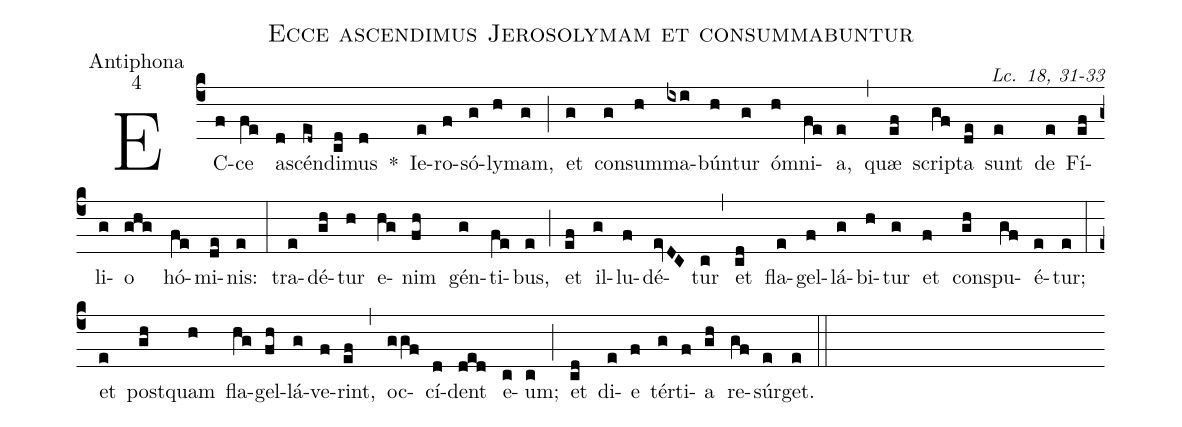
name:Ecce ascendimus Jerosolymam et consummabuntur;
office-part:Antiphona;
mode:4;
commentary:Lc. 18, 31-33;
%%
(c4)
EC(f)ce(fe) a(d)scén(ed~)di(cd)mus(d) *()
Ie(e)ro(f)só(g)ly(h)mam,(g) (;)
et(g) con(g)sum(h)ma(ixi)bún(h)tur(g) ó(h)mni(fe)a,(e) (,)
quæ(ef) scrip(gf)ta(de) sunt(e) de(e) Fí(ef)li(g)o(ghg) hó(fe)mi(de)nis:(e) (:)
tra(e)dé(gh)tur(h) e(hg)nim(fh) gén(g)ti(fe)bus,(e) (;)
et(ef) il(g)lu(f)dé(evDC)tur(c) (,)
et(cd) fla(e)gel(f)lá(g)bi(h)tur(g) et(f) con(gh)spu(gf)é(e)tur;(e) (:)
et(e) post(gh)quam(h) fla(hg)gel(fh)lá(g)ve(f)rint,(ef) (,)
oc(ggf)cí(d)dent(ded) e(c)um;(c) (;)
et(cd) di(e)e(f) tér(g)ti(f)a(gh) re(gf)súr(e)get.(e) (::)
